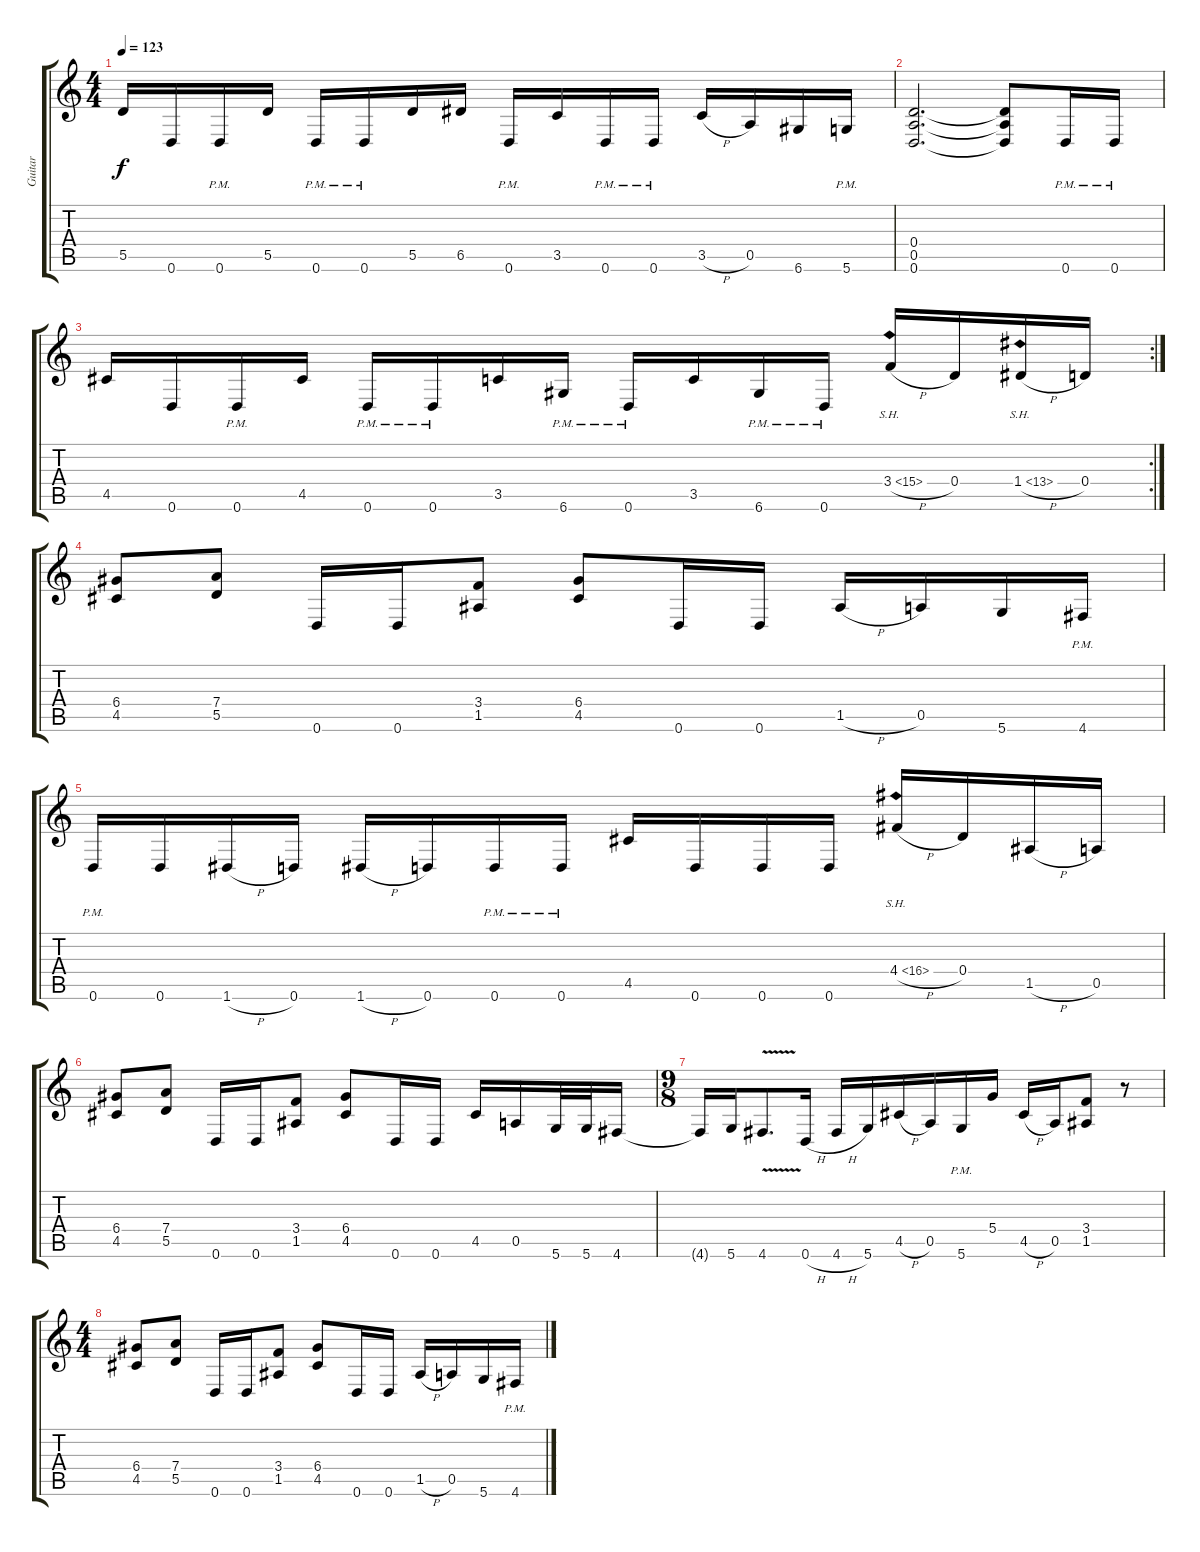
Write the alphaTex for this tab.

\track ("Guitar" "Guitar") {instrument distortionguitar}
\staff {score tabs}
\tuning (E4 B3 G3 D3 A2 D2) {hide}
\ts (4 4)
\tempo 123
\clef g2
\ks c
5.5.16{dy f} 0.6.16 0.6{pm}.16 5.5.16 0.6{pm}.16 0.6{pm}.16 5.5.16 6.5.16 0.6{pm}.16 3.5.16 0.6{pm}.16 0.6{pm}.16 3.5{h}.16 0.5.16 6.6.16 5.6{pm}.16 |
(0.4 0.5 0.6).2{d} (0.4{t} 0.5{t} 0.6{t}).8 0.6{pm}.16 0.6{pm}.16 |
\rc 2
4.5.16 0.6.16 0.6{pm}.16 4.5.16 0.6{pm}.16 0.6{pm}.16 3.5.16 6.6{pm}.16 0.6{pm}.16 3.5.16 6.6{pm}.16 0.6{pm}.16 3.4{sh 12 h}.16 0.4.16 1.4{sh 12 h}.16 0.4.16 |
(6.4 4.5).8 (7.4 5.5).8 0.6.16 0.6.16 (3.4 1.5).8 (6.4 4.5).8 0.6.16 0.6.16 1.5{h}.16 0.5.16 5.6.16 4.6{pm}.16 |
0.6{pm}.16 0.6.16 1.6{h}.16 0.6.16 1.6{h}.16 0.6.16 0.6{pm}.16 0.6{pm}.16 4.5.16 0.6.16 0.6.16 0.6.16 4.4{sh 12 h}.16 0.4.16 1.5{h}.16 0.5.16 |
(6.4 4.5).8 (7.4 5.5).8 0.6.16 0.6.16 (3.4 1.5).8 (6.4 4.5).8 0.6.16 0.6.16 4.5.16 0.5.16 5.6.32 5.6.32 4.6.16 |
\ts (9 8)
4.6{t}.16 5.6.16 4.6{v}.8{d} 0.6{h}.16 4.6{h}.16 5.6.16 4.5{h}.16 0.5.16 5.6{pm}.16 5.4.16 4.5{h}.16 0.5.16 (3.4 1.5).8 r.8 |
\ts (4 4)
(6.4 4.5).8 (7.4 5.5).8 0.6.16 0.6.16 (3.4 1.5).8 (6.4 4.5).8 0.6.16 0.6.16 1.5{h}.16 0.5.16 5.6.16 4.6{pm}.16
